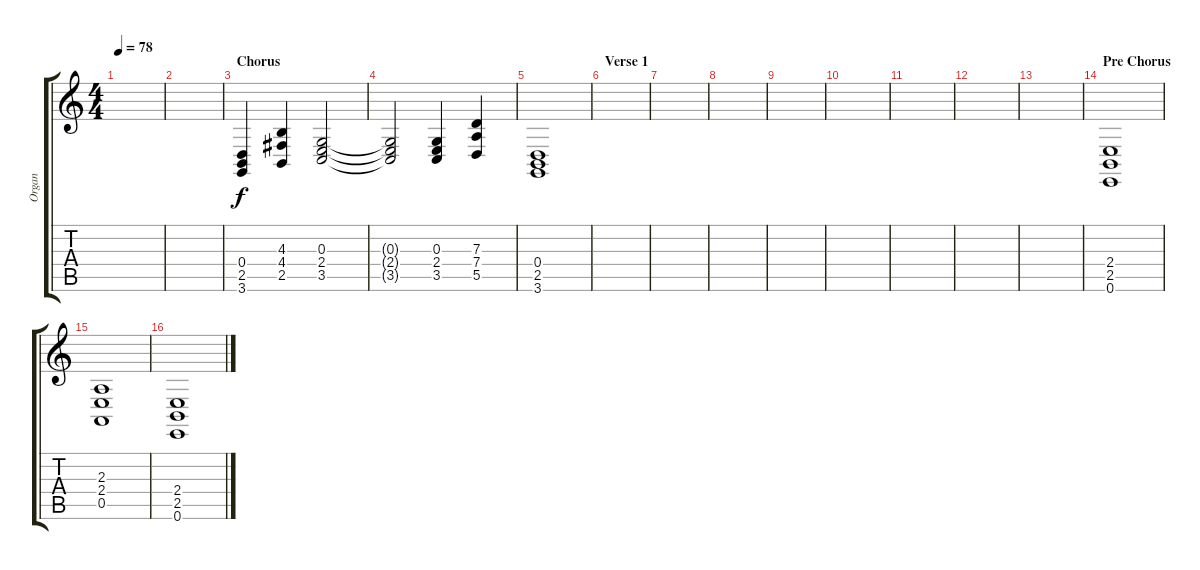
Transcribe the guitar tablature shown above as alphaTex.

\track ("Organ" "Organ") {instrument drawbarorgan}
\staff {score tabs}
\tuning (E4 B3 G3 D3 A2 E2) {hide}
\ts (4 4)
\tempo 78
\clef g2
\ks c
|
|
\section ("" "Chorus")
(0.4 2.5 3.6).4 (4.3 4.4 2.5).4 (0.3 2.4 3.5).2 |
(0.3{t} 2.4{t} 3.5{t}).2 (0.3 2.4 3.5).4 (7.3 7.4 5.5).4 |
(0.4 2.5 3.6).1 |
\section ("" "Verse 1")
|
|
|
|
|
|
|
|
\section ("" "Pre Chorus")
(2.4 2.5 0.6).1 |
(2.3 2.4 0.5).1 |
(2.4 2.5 0.6).1
